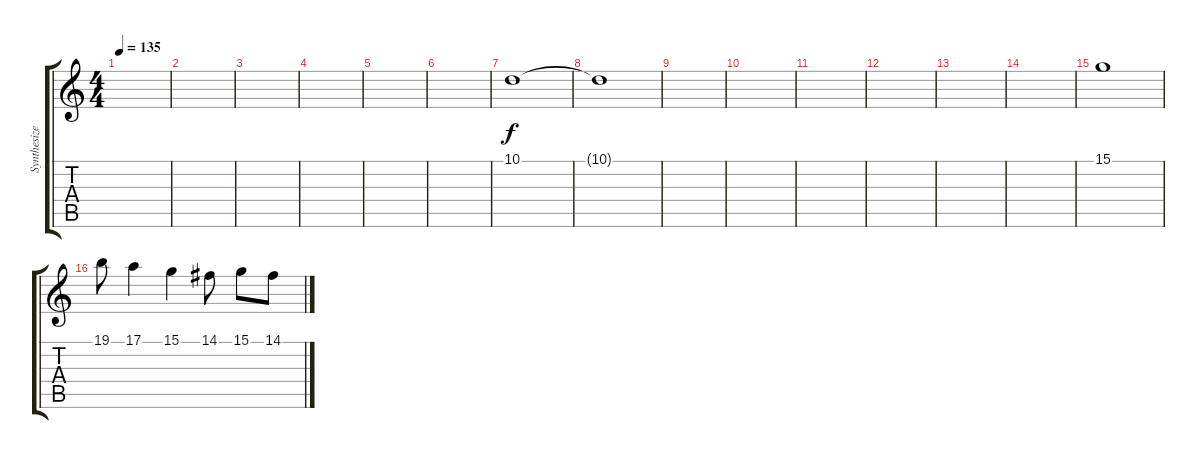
\track ("Synthesizer 1" "Synthesize") {instrument drawbarorgan}
\staff {score tabs}
\tuning (E4 B3 G3 D3 A2 E2) {hide}
\ts (4 4)
\tempo 135
\clef g2
\ks c
|
|
|
|
|
|
10.1.1 |
10.1{t}.1 |
|
|
|
|
|
|
15.1.1 |
19.1.8 17.1.4 15.1.4 14.1.8 15.1.8 14.1.8
